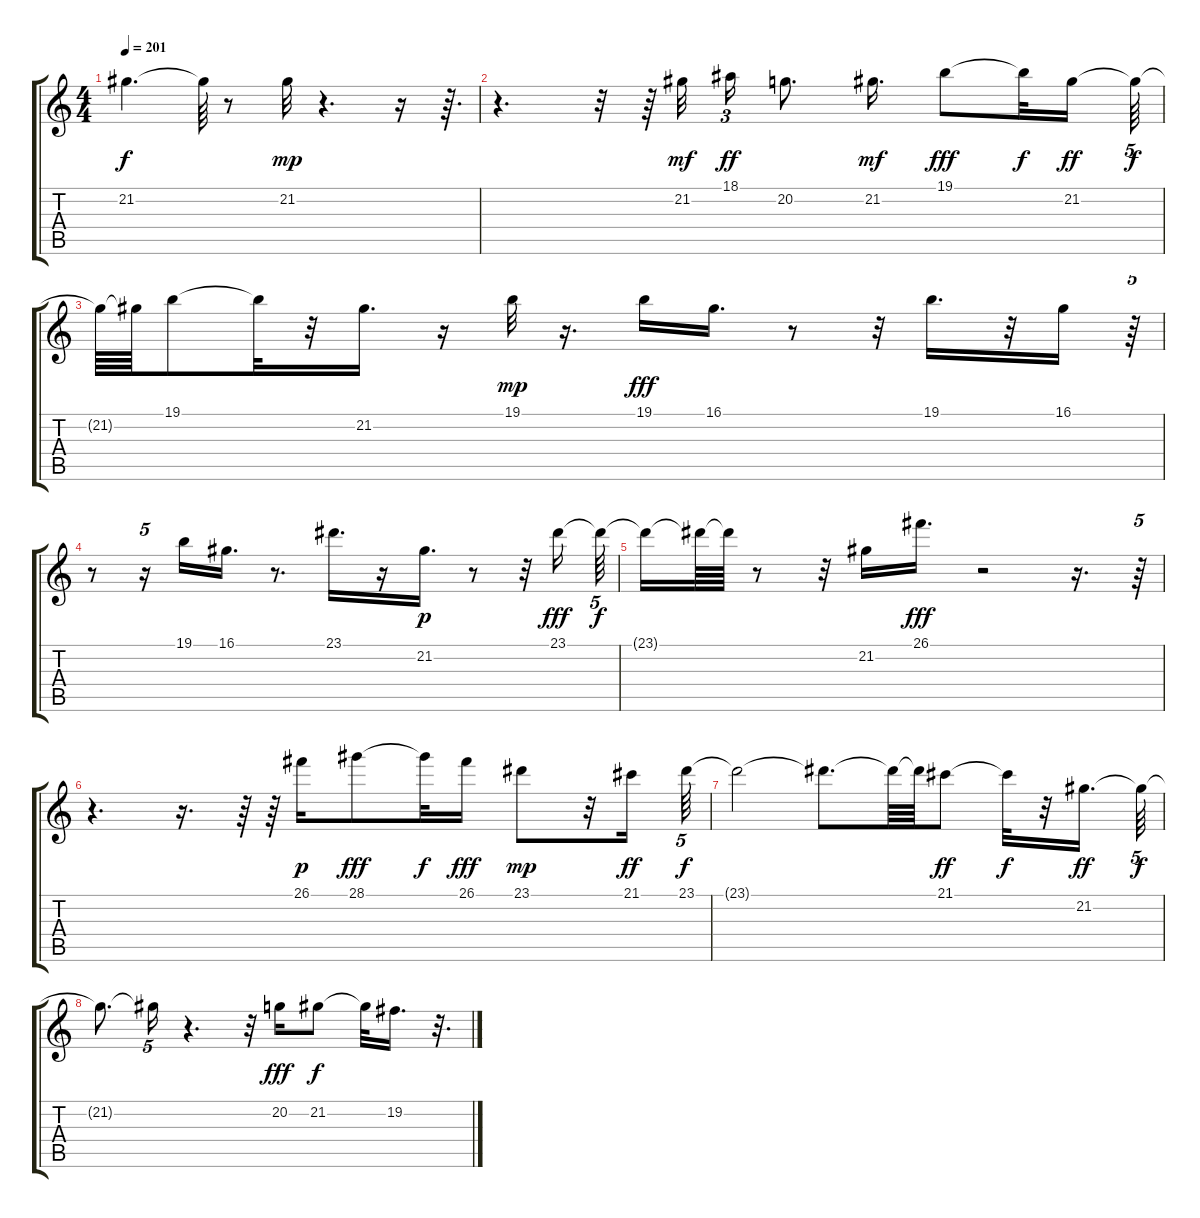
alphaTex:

\track "" {instrument trumpet}
\staff {score tabs}
\tuning (E4 B3 G3 D3 A2 E2) {hide}
\ts (4 4)
\tempo 201
\clef g2
\ks c
21.2{t}.4{d dy f} 21.2{t}.64 r.8 21.2.32{dy mp} r.4{d} r.16 r.64{d} |
r.4{d} r.32 r.64 21.2.32{dy mf} 18.1.16{tu (3 2) dy ff} 20.2.8{d} 21.2.16{d dy mf} 19.1.8{dy fff} 19.1{t}.32{dy f} 21.2.16{dy ff} 21.2{t}.64{tu (5 4) dy f} |
21.2{t}.64 21.2{t}.64 19.1.8 19.1{t}.32 r.32 21.2.16{d} r.16 19.1.32{dy mp} r.16{d} 19.1.16{dy fff} 16.1.16{d} r.8 r.32 19.1.16{d} r.32 16.1.16 r.64{tu (5 4)} |
r.8 r.16{tu (5 4)} 19.1.16 16.1.16{d} r.8{d} 23.1.16{d} r.16 21.2.16{d dy p} r.8 r.32 23.1.16{dy fff} 23.1{t}.64{tu (5 4) dy f} |
23.1{t}.16 23.1{t}.64 23.1{t}.64 r.8 r.32 21.2.16 26.1.16{d dy fff} r.2 r.16{d} r.64{tu (5 4)} |
r.4{d} r.16{d} r.64 r.64 26.1.16{dy p} 28.1.8{dy fff} 28.1{t}.32{dy f} 26.1.16{dy fff} 23.1.8{dy mp} r.32 21.1.16{dy ff} 23.1.64{tu (5 4) dy f} |
23.1{t}.2 23.1{t}.8{d} 23.1{t}.64 23.1{t}.64 21.1.8{dy ff} 21.1{t}.32{dy f} r.32 21.2.16{d dy ff} 21.2{t}.64{tu (5 4) dy f} |
21.2{t}.8{d} 21.2{t}.16{tu (5 4)} r.4{d} r.32 20.2.16{dy fff} 21.2.8{dy f} 21.2{t}.32 19.2.16{d} r.32{d}
